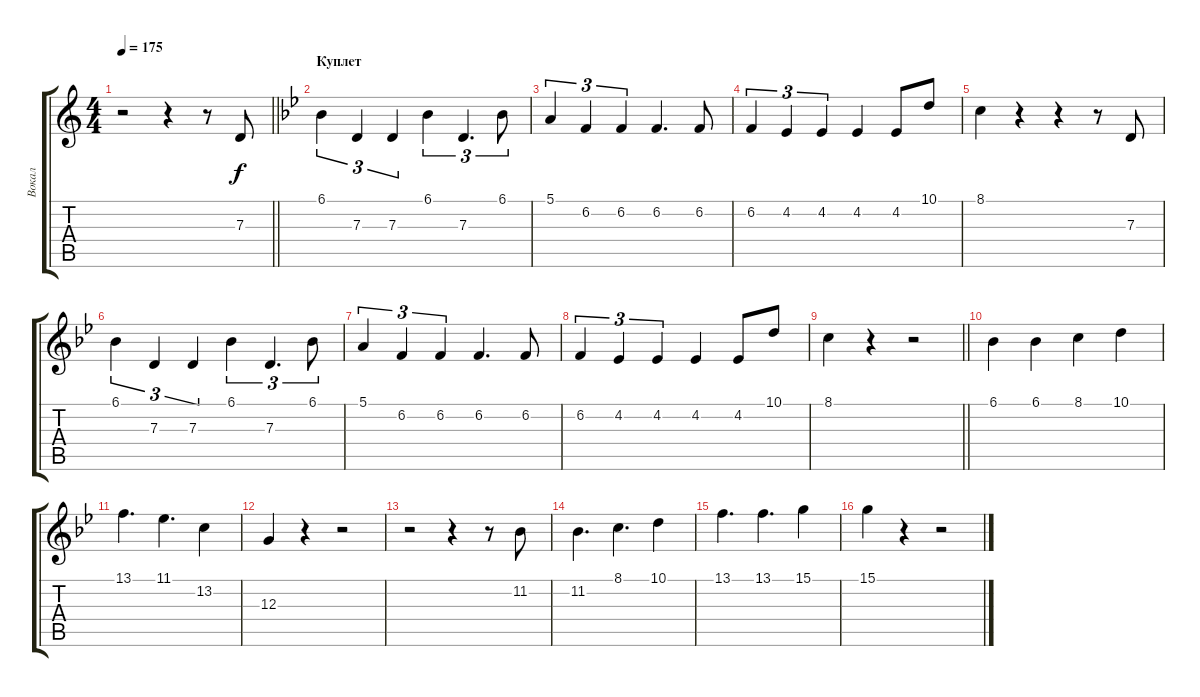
\track ("Вокал" "Вокал") {instrument flute}
\staff {score tabs}
\tuning (E4 B3 G3 D3 A2 E2) {hide}
\ts (4 4)
\tempo 175
\clef g2
\barLineRight lightlight
\ks c
r.2{dy f} r.4 r.8 7.3.8 |
\section ("" "Куплет")
\ks bb
6.1.4{tu (3 2)} 7.3.4{tu (3 2)} 7.3.4{tu (3 2)} 6.1.4{tu (3 2)} 7.3.4{d tu (3 2)} 6.1.8{tu (3 2)} |
5.1.4{tu (3 2)} 6.2.4{tu (3 2)} 6.2.4{tu (3 2)} 6.2.4{d} 6.2.8 |
6.2.4{tu (3 2)} 4.2.4{tu (3 2)} 4.2.4{tu (3 2)} 4.2.4 4.2.8 10.1.8 |
8.1.4 r.4 r.4 r.8 7.3.8 |
6.1.4{tu (3 2)} 7.3.4{tu (3 2)} 7.3.4{tu (3 2)} 6.1.4{tu (3 2)} 7.3.4{d tu (3 2)} 6.1.8{tu (3 2)} |
5.1.4{tu (3 2)} 6.2.4{tu (3 2)} 6.2.4{tu (3 2)} 6.2.4{d} 6.2.8 |
6.2.4{tu (3 2)} 4.2.4{tu (3 2)} 4.2.4{tu (3 2)} 4.2.4 4.2.8 10.1.8 |
\barLineRight lightlight
8.1.4 r.4 r.2 |
\section ("" " ")
6.1.4 6.1.4 8.1.4 10.1.4 |
13.1.4{d} 11.1.4{d} 13.2.4 |
12.3.4 r.4 r.2 |
r.2 r.4 r.8 11.2.8 |
11.2.4{d} 8.1.4{d} 10.1.4 |
13.1.4{d} 13.1.4{d} 15.1.4 |
15.1.4 r.4 r.2
